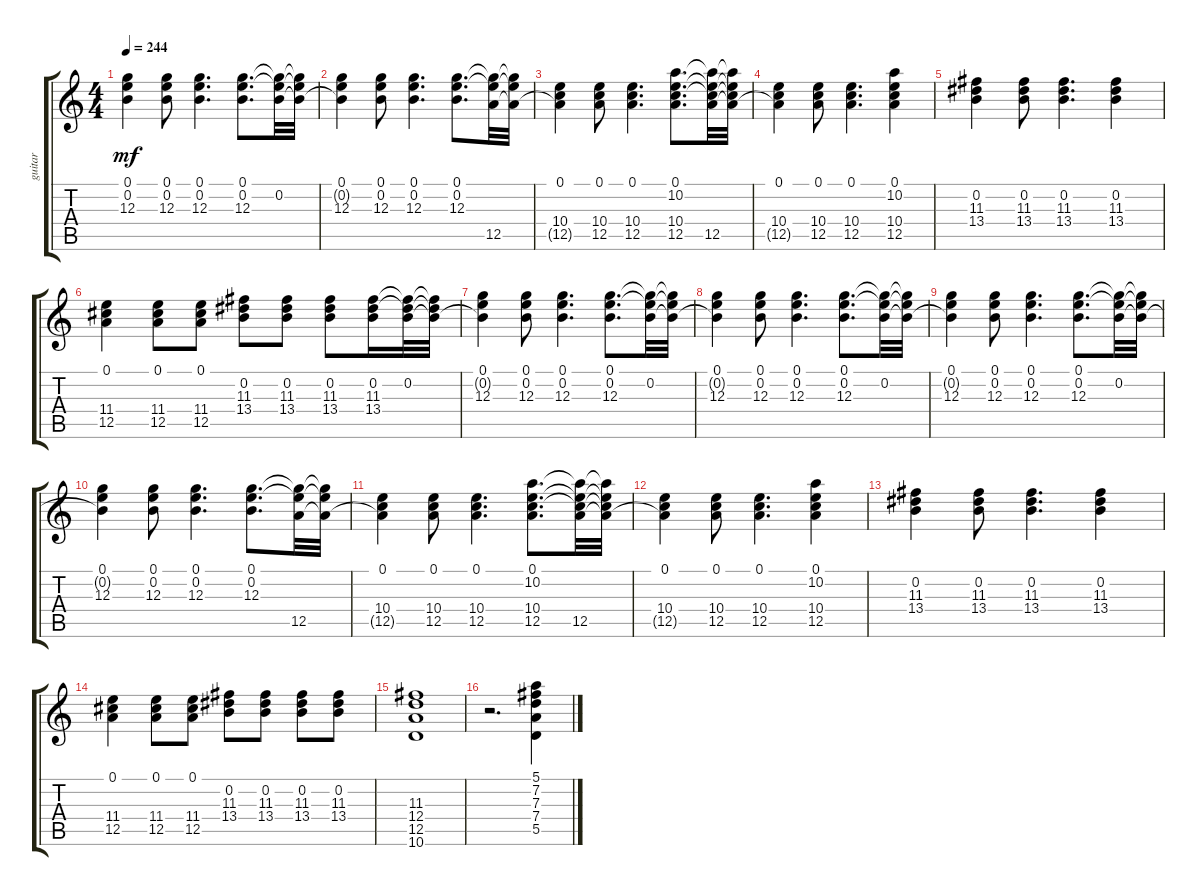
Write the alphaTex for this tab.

\track ("guitar" "guitar") {instrument overdrivenguitar}
\staff {score tabs}
\tuning (E4 B3 G3 D3 A2 E2) {hide}
\ts (4 4)
\tempo 244
\clef g2
\ks c
(0.1 0.2{t} 12.3).4{dy mf} (0.1 0.2 12.3).8 (0.1 0.2 12.3).4{d} (0.1 0.2 12.3).8{d} (0.1{t} 0.2 12.3{t}).32 (0.1{t} 0.2{t} 12.3{t}).32 |
(0.1 0.2{t} 12.3).4 (0.1 0.2 12.3).8 (0.1 0.2 12.3).4{d} (0.1 0.2 12.3).8{d} (0.1{t} 12.3{t} 12.5).32 (0.1{t} 12.3{t} 12.5{t}).32 |
(0.1 10.4 12.5{t}).4 (0.1 10.4 12.5).8 (0.1 10.4 12.5).4{d} (0.1 10.2 10.4 12.5).8{d} (0.1{t} 10.2{t} 10.4{t} 12.5).32 (0.1{t} 10.2{t} 10.4{t} 12.5{t}).32 |
(0.1 10.4 12.5{t}).4 (0.1 10.4 12.5).8 (0.1 10.4 12.5).4{d} (0.1 10.2 10.4 12.5).4 |
(0.2 11.3 13.4).4 (0.2 11.3 13.4).8 (0.2 11.3 13.4).4{d} (0.2 11.3 13.4).4 |
(0.1 11.4 12.5).4 (0.1 11.4 12.5).8 (0.1 11.4 12.5).8 (0.2 11.3 13.4).8 (0.2 11.3 13.4).8 (0.2 11.3 13.4).8 (0.2 11.3 13.4).16 (0.2 11.3{t} 13.4{t}).32 (0.2{t} 11.3{t} 13.4{t}).32 |
(0.1 0.2{t} 12.3).4 (0.1 0.2 12.3).8 (0.1 0.2 12.3).4{d} (0.1 0.2 12.3).8{d} (0.1{t} 0.2 12.3{t}).32 (0.1{t} 0.2{t} 12.3{t}).32 |
(0.1 0.2{t} 12.3).4 (0.1 0.2 12.3).8 (0.1 0.2 12.3).4{d} (0.1 0.2 12.3).8{d} (0.1{t} 0.2 12.3{t}).32 (0.1{t} 0.2{t} 12.3{t}).32 |
(0.1 0.2{t} 12.3).4 (0.1 0.2 12.3).8 (0.1 0.2 12.3).4{d} (0.1 0.2 12.3).8{d} (0.1{t} 0.2 12.3{t}).32 (0.1{t} 0.2{t} 12.3{t}).32 |
(0.1 0.2{t} 12.3).4 (0.1 0.2 12.3).8 (0.1 0.2 12.3).4{d} (0.1 0.2 12.3).8{d} (0.1{t} 12.3{t} 12.5).32 (0.1{t} 12.3{t} 12.5{t}).32 |
(0.1 10.4 12.5{t}).4 (0.1 10.4 12.5).8 (0.1 10.4 12.5).4{d} (0.1 10.2 10.4 12.5).8{d} (0.1{t} 10.2{t} 10.4{t} 12.5).32 (0.1{t} 10.2{t} 10.4{t} 12.5{t}).32 |
(0.1 10.4 12.5{t}).4 (0.1 10.4 12.5).8 (0.1 10.4 12.5).4{d} (0.1 10.2 10.4 12.5).4 |
(0.2 11.3 13.4).4 (0.2 11.3 13.4).8 (0.2 11.3 13.4).4{d} (0.2 11.3 13.4).4 |
(0.1 11.4 12.5).4 (0.1 11.4 12.5).8 (0.1 11.4 12.5).8 (0.2 11.3 13.4).8 (0.2 11.3 13.4).8 (0.2 11.3 13.4).8 (0.2 11.3 13.4).8 |
(11.3 12.4 12.5 10.6).1 |
r.2{d} (5.1 7.2 7.3 7.4 5.5).4
